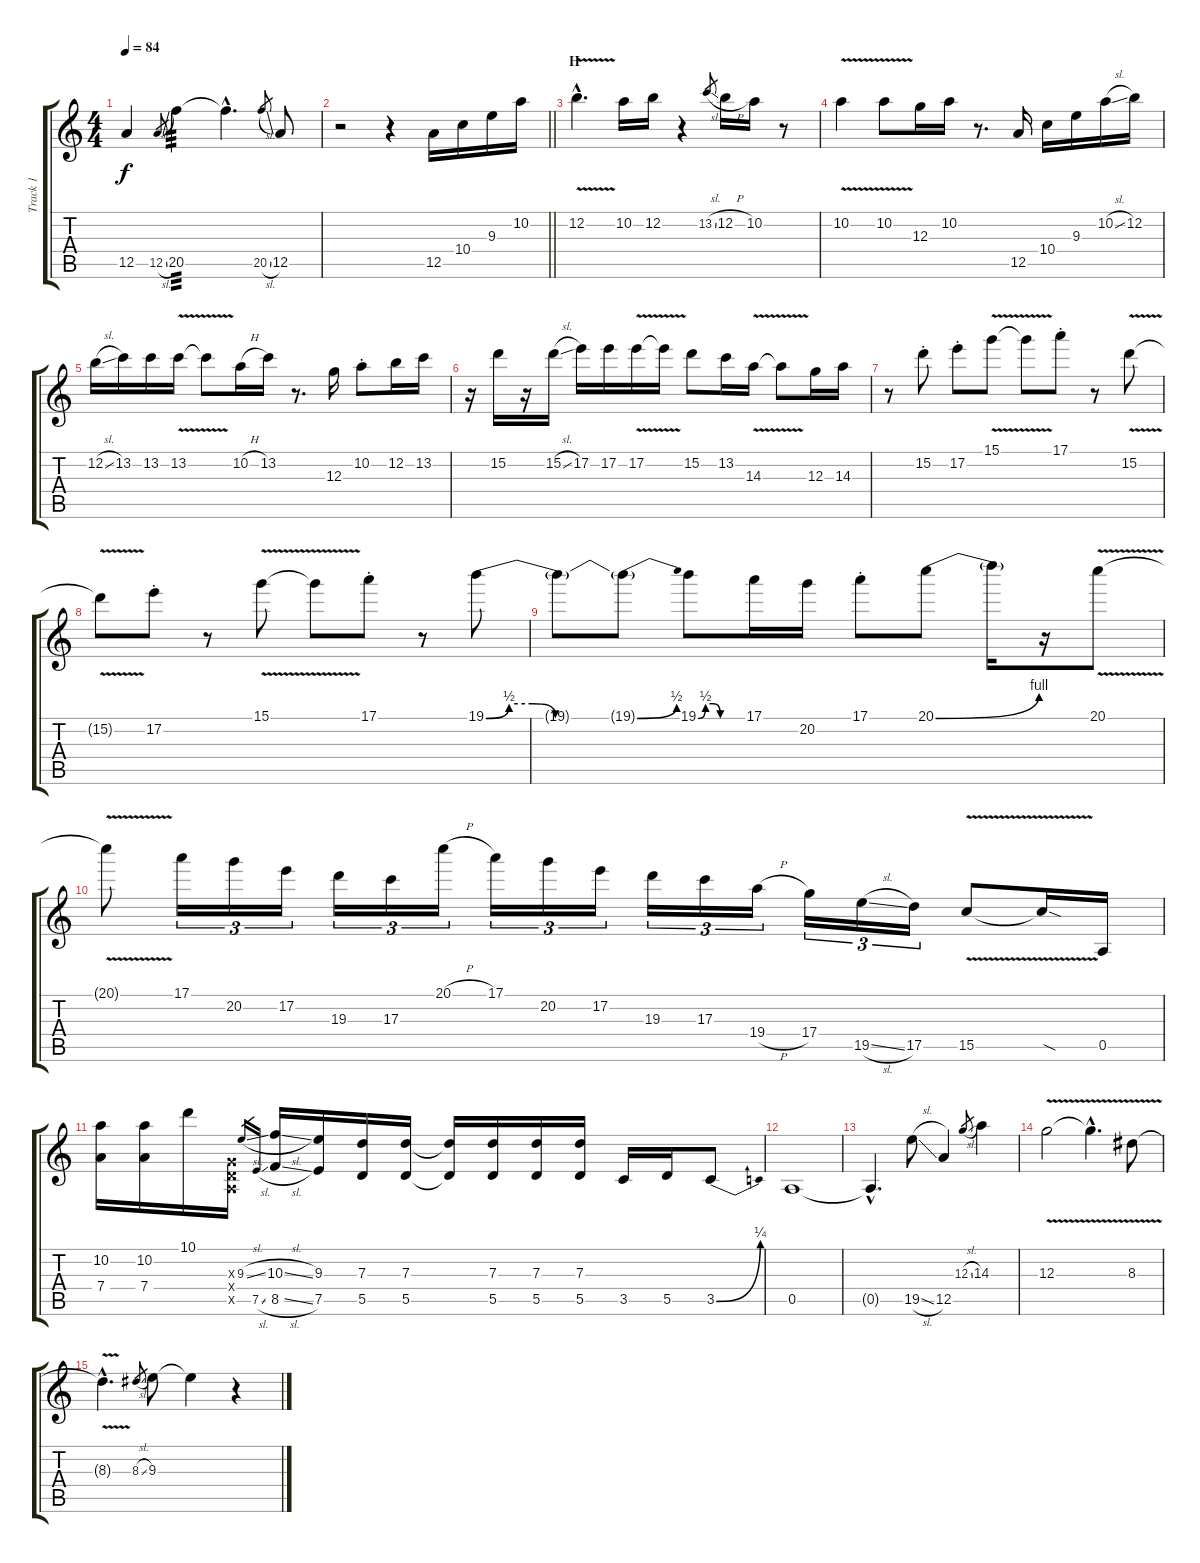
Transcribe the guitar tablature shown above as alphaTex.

\track ("Track 1" "Track 1") {instrument overdrivenguitar}
\staff {score tabs}
\tuning (E4 B3 G3 D3 A2 E2) {hide}
\ts (4 4)
\tempo 84
\clef g2
\ks c
12.5{t}.4{dy f} 12.5{sl}.8{gr} 20.5.4{tp 3} 20.5{hac t}.4{d} 20.5{sl}.8{gr} 12.5.8 |
\barLineRight lightlight
r.2 r.4 12.5.16 10.4.16 9.3.16 10.2.16 |
\section ("" "H")
12.2{v hac}.4{d} 10.2.16 12.2.16 r.4 13.2{sl}.8{gr} 12.2{h}.16 10.2.16 r.8 |
10.2{v}.4 10.2{v}.8 12.3.16 10.2.16 r.8{d} 12.5.16 10.4.16 9.3.16 10.2{sl}.16 12.2.16 |
12.2{sl}.16 13.2.16 13.2.16 13.2{v}.16 13.2{t}.8 10.2{h}.16 13.2.16 r.8{d} 12.3.16 10.2{st}.8 12.2.16 13.2.16 |
r.16 15.2.16 r.16 15.2{sl}.16 17.2.16 17.2.16 17.2{v}.16 17.2{t}.16 15.2.8 13.2.16 14.3{v}.16 14.3{t}.8 12.3.16 14.3.16 |
r.8 15.2{st}.8 17.2{st}.8 15.1{v}.8 15.1{t}.8 17.1{st}.8 r.8 15.2{v}.8 |
15.2{t}.8 17.2{st}.8 r.8 15.1{v}.8 15.1{t}.8 17.1{st}.8 r.8 19.1{be (custom 0 0 10 2 20 2 30 0 60 0)}.8 |
19.1{t}.8 19.1{be (bend 0 0 60 2) t}.8 19.1{be (custom 0 0 10 2 20 2 30 0 60 0)}.8 17.1.16 20.2.16 17.1{st}.8 20.1{be (bend 0 0 60 4)}.8 20.1{t}.16 r.16 20.1{v}.8 |
20.1{t}.8 17.1.16{tu (3 2)} 20.2.16{tu (3 2)} 17.2.16{tu (3 2)} 19.3.16{tu (3 2)} 17.3.16{tu (3 2)} 20.1{h}.16{tu (3 2)} 17.1.16{tu (3 2)} 20.2.16{tu (3 2)} 17.2.16{tu (3 2)} 19.3.16{tu (3 2)} 17.3.16{tu (3 2)} 19.4{h}.16{tu (3 2)} 17.4.16{tu (3 2)} 19.5{sl}.16{tu (3 2)} 17.5.16{tu (3 2)} 15.5{v}.8 15.5{sod t}.16 0.5.16 |
(10.2 7.4).16 (10.2 7.4).16 10.1.16 (0.3{x} 0.4{x} 0.5{x}).16 9.3{sl}.16{gr} 7.5{sl}.16{gr} (10.3{sl} 8.5{sl}).16 (9.3 7.5).16 (7.3 5.5).16 (7.3 5.5).16 (7.3{t} 5.5{t}).16 (7.3 5.5).16 (7.3 5.5).16 (7.3 5.5).16 3.5.16 5.5.16 3.5{be (bend 0 0 60 1)}.8 |
0.5.1 |
0.5{hac t}.4{d} 19.5{sl}.8 12.5.4 12.3{sl}.8{gr} 14.3.4 |
12.3{v}.2 12.3{hac t}.4{d} 8.3{v}.8 |
8.3{hac t}.4{d} 8.3{sl}.8{gr} 9.3.8 9.3{t}.4 r.4
